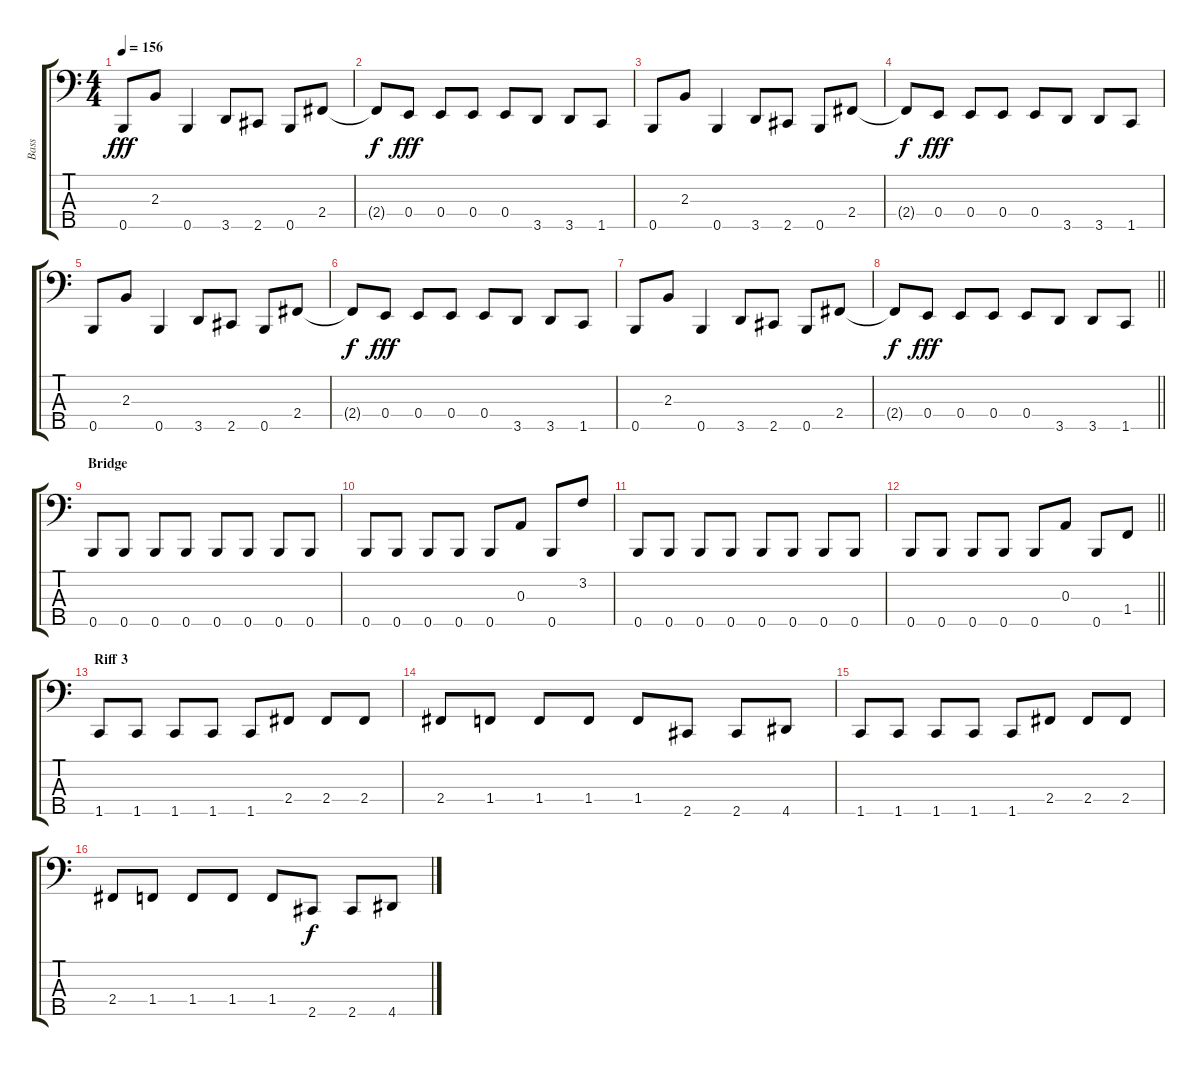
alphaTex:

\track ("Bass" "Bass") {instrument electricbasspick}
\staff {score tabs}
\tuning (G2 D2 A1 E1 B0) {hide}
\ts (4 4)
\tempo 156
\clef f4
\ks c
0.5.8{dy fff} 2.3.8 0.5.4 3.5.8 2.5.8 0.5.8 2.4.8 |
2.4{t}.8{dy f} 0.4.8{dy fff} 0.4.8 0.4.8 0.4.8 3.5.8 3.5.8 1.5.8 |
0.5.8 2.3.8 0.5.4 3.5.8 2.5.8 0.5.8 2.4.8 |
2.4{t}.8{dy f} 0.4.8{dy fff} 0.4.8 0.4.8 0.4.8 3.5.8 3.5.8 1.5.8 |
0.5.8 2.3.8 0.5.4 3.5.8 2.5.8 0.5.8 2.4.8 |
2.4{t}.8{dy f} 0.4.8{dy fff} 0.4.8 0.4.8 0.4.8 3.5.8 3.5.8 1.5.8 |
0.5.8 2.3.8 0.5.4 3.5.8 2.5.8 0.5.8 2.4.8 |
\barLineRight lightlight
2.4{t}.8{dy f} 0.4.8{dy fff} 0.4.8 0.4.8 0.4.8 3.5.8 3.5.8 1.5.8 |
\section ("" "Bridge")
0.5.8 0.5.8 0.5.8 0.5.8 0.5.8 0.5.8 0.5.8 0.5.8 |
0.5.8 0.5.8 0.5.8 0.5.8 0.5.8 0.3.8 0.5.8 3.2.8 |
0.5.8 0.5.8 0.5.8 0.5.8 0.5.8 0.5.8 0.5.8 0.5.8 |
\barLineRight lightlight
0.5.8 0.5.8 0.5.8 0.5.8 0.5.8 0.3.8 0.5.8 1.4.8 |
\section ("" "Riff 3")
1.5.8 1.5.8 1.5.8 1.5.8 1.5.8 2.4.8 2.4.8 2.4.8 |
2.4.8 1.4.8 1.4.8 1.4.8 1.4.8 2.5.8 2.5.8 4.5.8 |
1.5.8 1.5.8 1.5.8 1.5.8 1.5.8 2.4.8 2.4.8 2.4.8 |
2.4.8 1.4.8 1.4.8 1.4.8 1.4.8 2.5.8{dy f} 2.5.8 4.5.8
